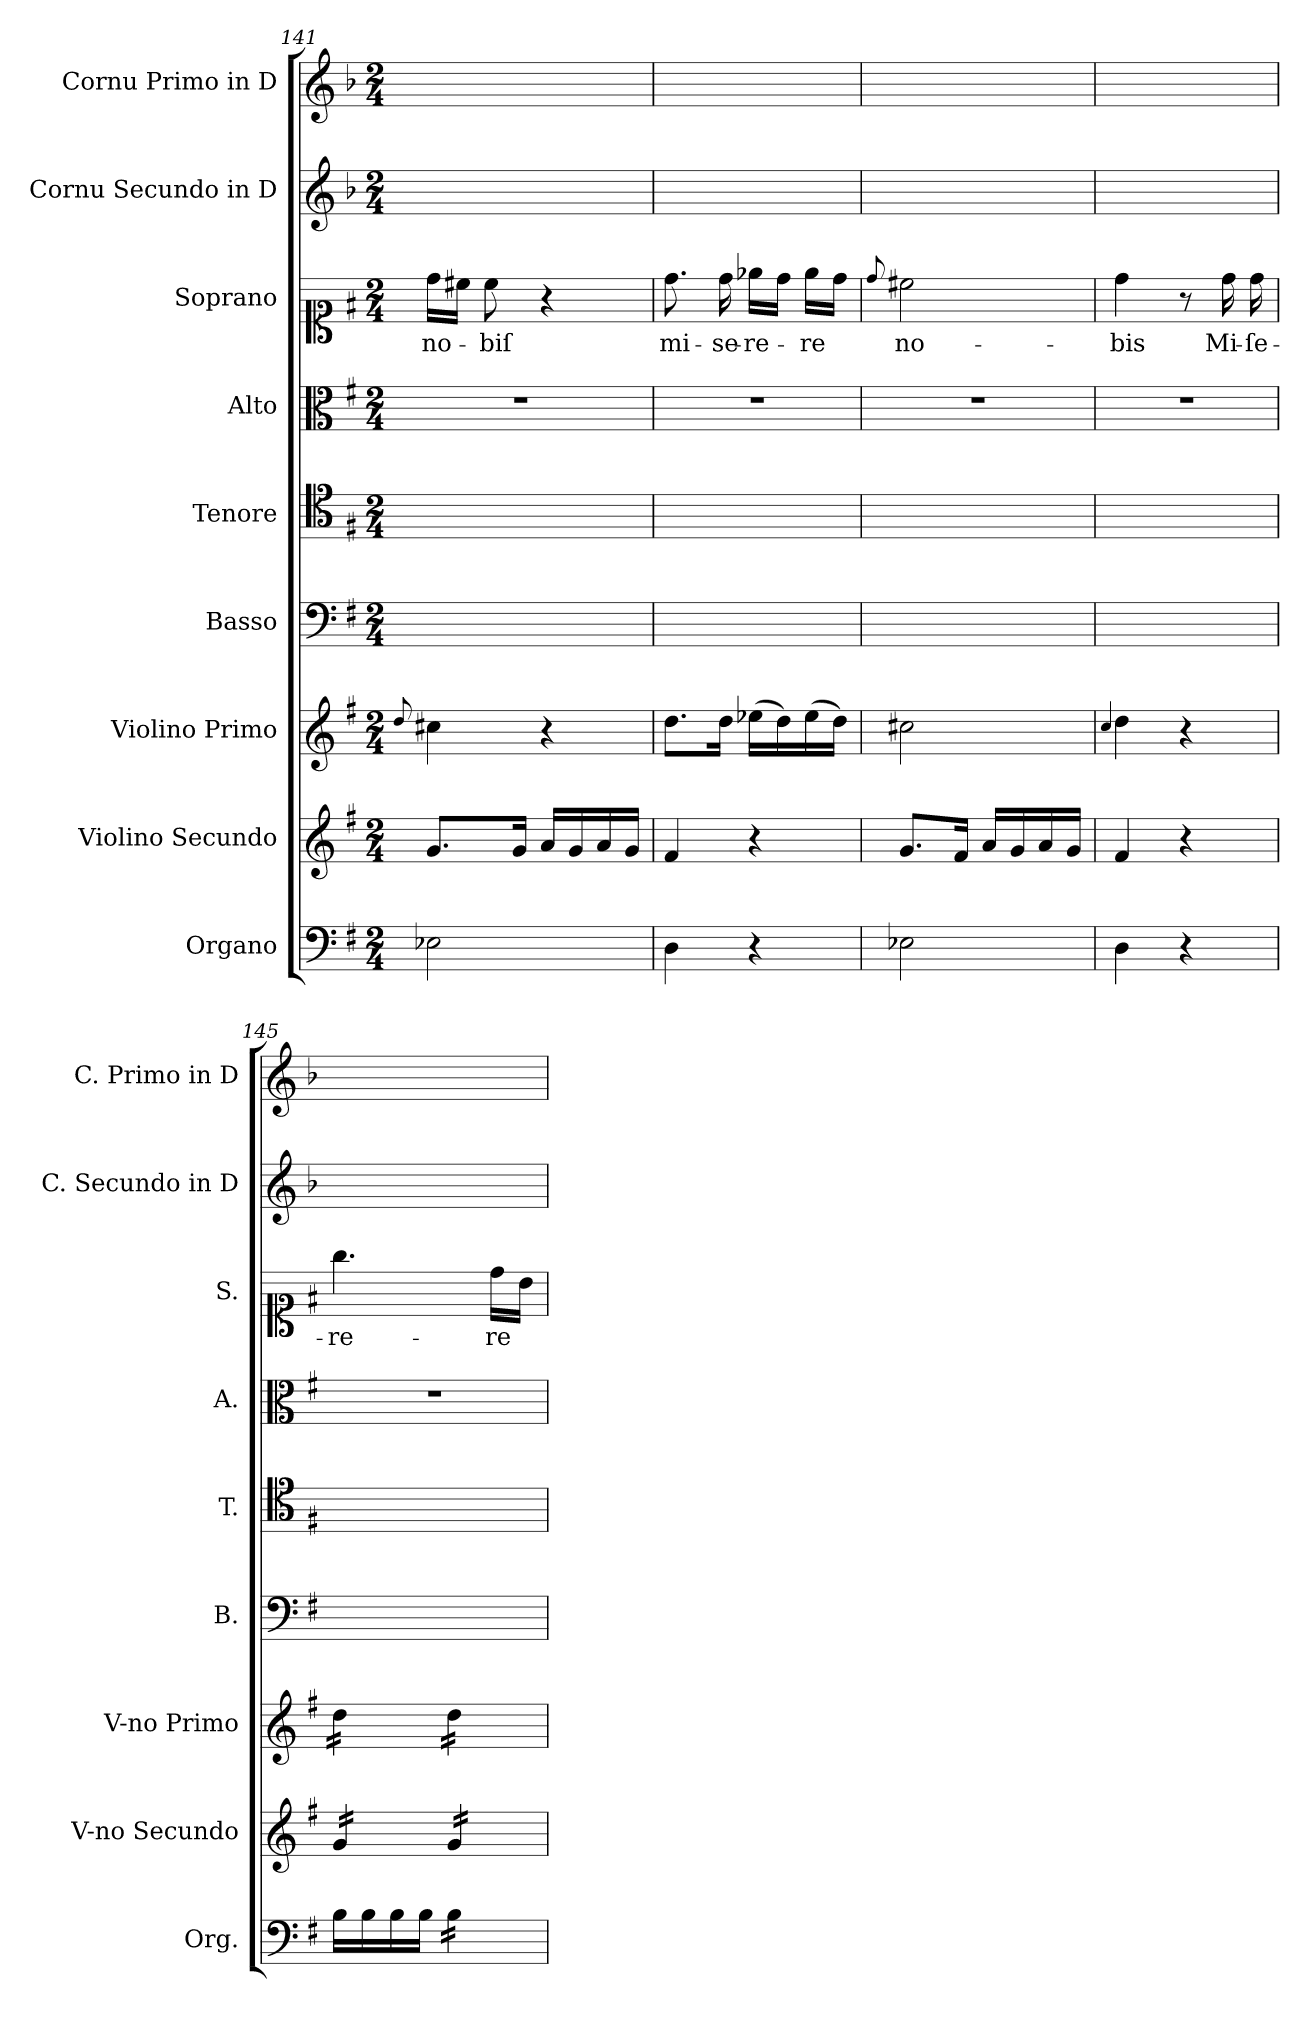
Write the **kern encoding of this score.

**kern	**kern	**kern	**kern	**kern	**kern	**kern	**text	**kern	**kern
*part9	*part8	*part7	*part6	*part5	*part4	*part3	*part3	*part2	*part1
*staff9	*staff8	*staff7	*staff6	*staff5	*staff4	*staff3	*staff3	*staff2	*staff1
*I"Organo	*I"Violino Secundo	*I"Violino Primo	*I"Basso	*I"Tenore	*I"Alto	*I"Soprano	*	*I"Cornu Secundo in D	*I"Cornu Primo in D
*I'Org.	*I'V-no Secundo	*I'V-no Primo	*I'B.	*I'T.	*I'A.	*I'S.	*	*I'C. Secundo in D	*I'C. Primo in D
*clefF4	*clefG2	*clefG2	*clefF4	*clefC4	*clefC3	*clefC1	*	*clefG2	*clefG2
*	*	*	*	*	*	*	*	*ITrd6c10	*ITrd6c10
*k[f#]	*k[f#]	*k[f#]	*k[f#]	*k[f#]	*k[f#]	*k[f#]	*	*k[f#]	*k[f#]
*M2/4	*M2/4	*M2/4	*M2/4	*M2/4	*M2/4	*M2/4	*	*M2/4	*M2/4
=141	=141	=141	=141	=141	=141	=141	=141	=141	=141
.	.	8qqdd/	.	.	.	.	.	.	.
2E-X\	8.g/L	4cc#X\	2ryy	2ryy	2r	16dd\LL	no-	2ryy	2ryy
.	.	.	.	.	.	16cc#X\JJ	.	.	.
.	.	.	.	.	.	8cc#\	-biſ	.	.
.	16g/Jk	.	.	.	.	.	.	.	.
.	16a/LL	4r	.	.	.	4r	.	.	.
.	16g/	.	.	.	.	.	.	.	.
.	16a/	.	.	.	.	.	.	.	.
.	16g/JJ	.	.	.	.	.	.	.	.
=142	=142	=142	=142	=142	=142	=142	=142	=142	=142
4D\	4f#/	8.dd\L	2ryy	2ryy	2r	8.dd\	mi-	2ryy	2ryy
.	.	16dd\Jk	.	.	.	16dd\	-se-	.	.
4r	4r	(16ee-X\LL	.	.	.	16ee-X\LL	-re-	.	.
.	.	16dd\)	.	.	.	16dd\JJ	.	.	.
.	.	(16ee-\	.	.	.	16ee-\LL	-re	.	.
.	.	16dd\JJ)	.	.	.	16dd\JJ	.	.	.
=143	=143	=143	=143	=143	=143	=143	=143	=143	=143
.	.	.	.	.	.	8qqdd/	.	.	.
2E-X\	8.g/L	2cc#X\	2ryy	2ryy	2r	2cc#X\	no-	2ryy	2ryy
.	16f#/Jk	.	.	.	.	.	.	.	.
.	16a/LL	.	.	.	.	.	.	.	.
.	16g/	.	.	.	.	.	.	.	.
.	16a/	.	.	.	.	.	.	.	.
.	16g/JJ	.	.	.	.	.	.	.	.
=144	=144	=144	=144	=144	=144	=144	=144	=144	=144
.	.	4qqcc/	.	.	.	.	.	.	.
4D\	4f#/	4dd\	2ryy	2ryy	2r	4dd\	-bis	2ryy	2ryy
4r	4r	4r	.	.	.	8r	.	.	.
.	.	.	.	.	.	16dd\	Mi-	.	.
.	.	.	.	.	.	16dd\	-ſe-	.	.
=145	=145	=145	=145	=145	=145	=145	=145	=145	=145
*	*tremolo	*	*	*	*	*	*	*	*
*	*	*tremolo	*	*	*	*	*	*	*
16B\LL	16g/LL	16dd\LL	2ryy	2ryy	2r	4.gg\	-re-	2ryy	2ryy
16B\	16g/	16dd\	.	.	.	.	.	.	.
16B\	16g/	16dd\	.	.	.	.	.	.	.
16B\JJ	16g/JJ	16dd\JJ	.	.	.	.	.	.	.
*tremolo	*	*	*	*	*	*	*	*	*
16B\LL	16g/LL	16dd\LL	.	.	.	.	.	.	.
16B\	16g/	16dd\	.	.	.	.	.	.	.
16B\	16g/	16dd\	.	.	.	16dd\LL	-re	.	.
16B\JJ	16g/JJ	16dd\JJ	.	.	.	16b\JJ	.	.	.
*	*	*Xtremolo	*	*	*	*	*	*	*
*	*Xtremolo	*	*	*	*	*	*	*	*
*Xtremolo	*	*	*	*	*	*	*	*	*
=	=	=	=	=	=	=	=	=	=
*-	*-	*-	*-	*-	*-	*-	*-	*-	*-
